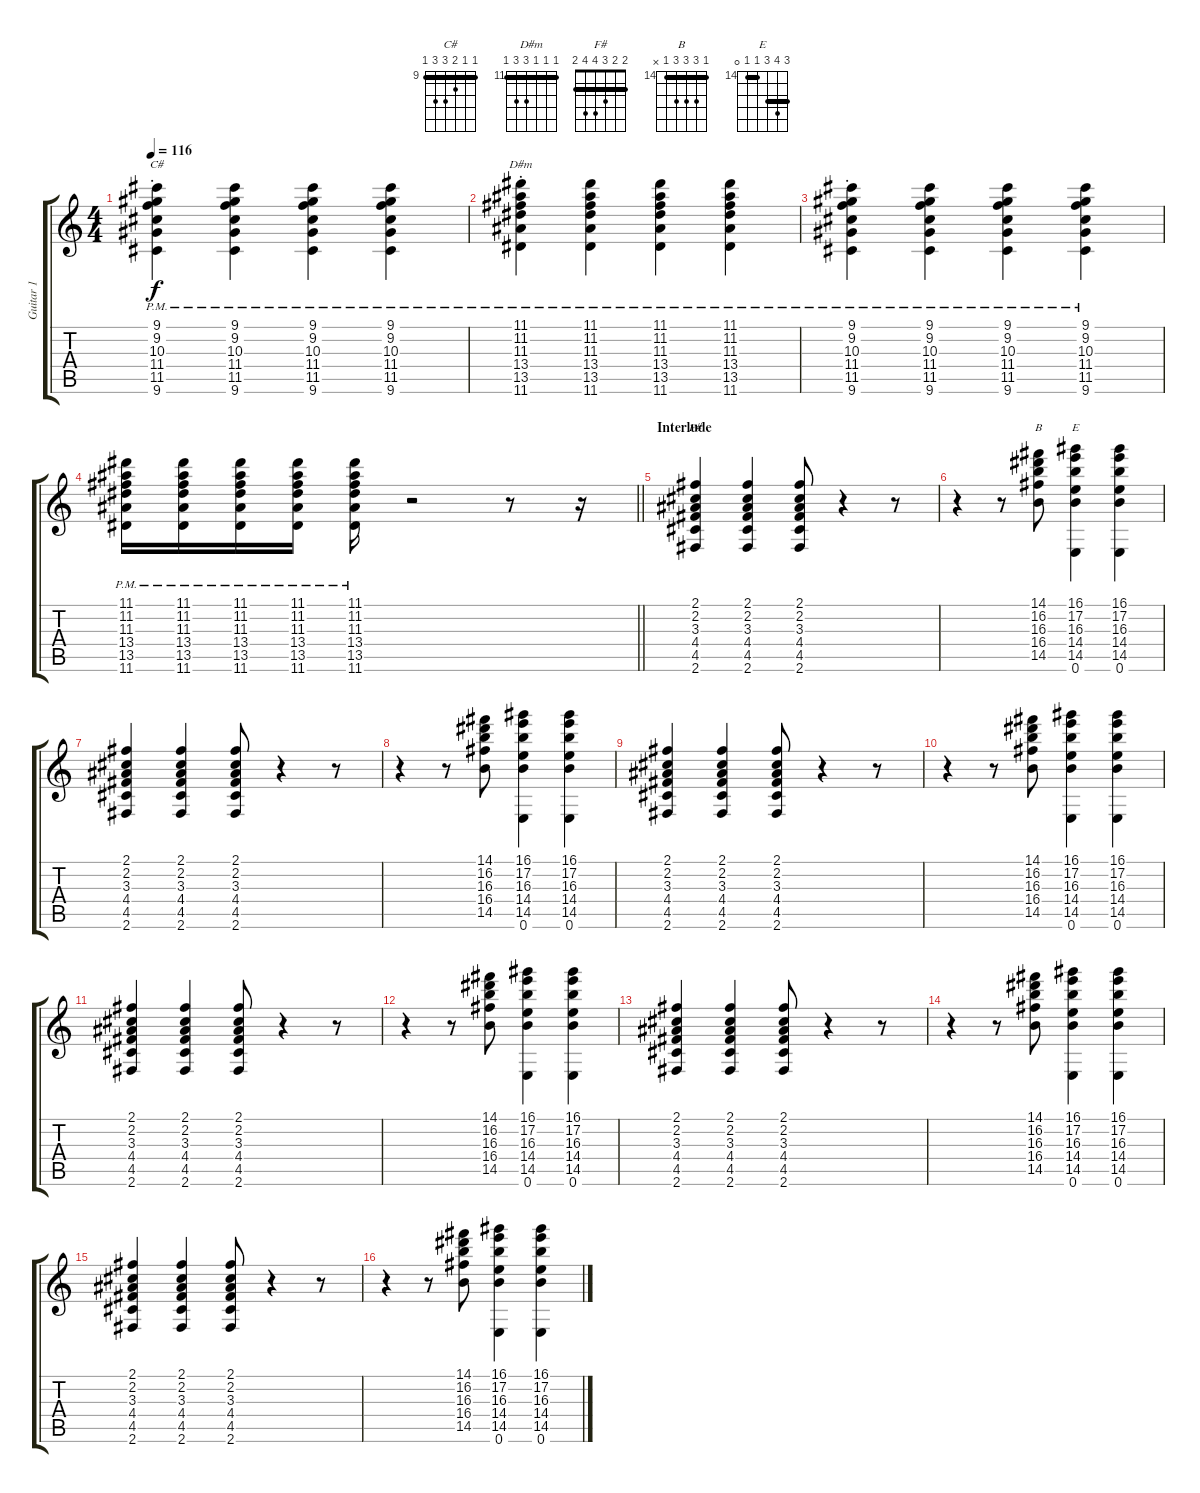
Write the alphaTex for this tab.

\track ("Guitar 1" "Guitar 1") {instrument electricguitarclean}
\staff {score tabs}
\tuning (E4 B3 G3 D3 A2 E2) {hide}
\chord ("C#" 9 9 10 11 11 9) {firstfret 9 barre 9}
\chord ("D#m" 11 11 11 13 13 11) {firstfret 11 barre 11}
\chord ("F#" 2 2 3 4 4 2) {barre 2}
\chord ("B" 14 16 16 16 14 x) {firstfret 14 barre 14}
\chord ("E" 16 17 16 14 14 0) {firstfret 14 barre (14 16)}
\ts (4 4)
\tempo 116
\clef g2
\ks c
(9.1{pm} 9.2{pm} 10.3{pm st} 11.4{pm} 11.5{pm} 9.6{pm}).4{ch "C#" dy f} (9.1{pm} 9.2{pm} 10.3{pm} 11.4{pm} 11.5{pm} 9.6{pm}).4 (9.1{pm} 9.2{pm} 10.3{pm} 11.4{pm} 11.5{pm} 9.6{pm}).4 (9.1{pm} 9.2{pm} 10.3{pm} 11.4{pm} 11.5{pm} 9.6{pm}).4 |
(11.1{pm st} 11.2{pm st} 11.3{pm st} 13.4{pm st} 13.5{pm st} 11.6{pm st}).4{ch "D#m"} (11.1{pm} 11.2{pm} 11.3{pm} 13.4{pm} 13.5{pm} 11.6{pm}).4 (11.1{pm} 11.2{pm} 11.3{pm} 13.4{pm} 13.5{pm} 11.6{pm}).4 (11.1{pm} 11.2{pm} 11.3{pm} 13.4{pm} 13.5{pm} 11.6{pm}).4 |
(9.1{pm} 9.2{pm} 10.3{pm st} 11.4{pm} 11.5{pm} 9.6{pm}).4 (9.1{pm} 9.2{pm} 10.3{pm} 11.4{pm} 11.5{pm} 9.6{pm}).4 (9.1{pm} 9.2{pm} 10.3{pm} 11.4{pm} 11.5{pm} 9.6{pm}).4 (9.1{pm} 9.2{pm} 10.3{pm} 11.4{pm} 11.5{pm} 9.6{pm}).4 |
\barLineRight lightlight
(11.1{pm} 11.2{pm} 11.3{pm} 13.4{pm} 13.5{pm} 11.6{pm}).16 (11.1{pm} 11.2{pm} 11.3{pm} 13.4{pm} 13.5{pm} 11.6{pm}).16 (11.1{pm} 11.2{pm} 11.3{pm} 13.4{pm} 13.5{pm} 11.6{pm}).16 (11.1{pm} 11.2{pm} 11.3{pm} 13.4{pm} 13.5{pm} 11.6{pm}).16 (11.1{pm} 11.2{pm} 11.3{pm} 13.4{pm} 13.5{pm} 11.6{pm}).16 r.2 r.8 r.16 |
\section ("" "Interlude")
(2.1 2.2 3.3 4.4 4.5 2.6).4{ch "F#"} (2.1 2.2 3.3 4.4 4.5 2.6).4 (2.1 2.2 3.3 4.4 4.5 2.6).8 r.4 r.8 |
r.4 r.8 (14.1 16.2 16.3 16.4 14.5).8{ch "B"} (16.1 17.2 16.3 14.4 14.5 0.6).4{ch "E"} (16.1 17.2 16.3 14.4 14.5 0.6).4 |
(2.1 2.2 3.3 4.4 4.5 2.6).4 (2.1 2.2 3.3 4.4 4.5 2.6).4 (2.1 2.2 3.3 4.4 4.5 2.6).8 r.4 r.8 |
r.4 r.8 (14.1 16.2 16.3 16.4 14.5).8 (16.1 17.2 16.3 14.4 14.5 0.6).4 (16.1 17.2 16.3 14.4 14.5 0.6).4 |
(2.1 2.2 3.3 4.4 4.5 2.6).4 (2.1 2.2 3.3 4.4 4.5 2.6).4 (2.1 2.2 3.3 4.4 4.5 2.6).8 r.4 r.8 |
r.4 r.8 (14.1 16.2 16.3 16.4 14.5).8 (16.1 17.2 16.3 14.4 14.5 0.6).4 (16.1 17.2 16.3 14.4 14.5 0.6).4 |
(2.1 2.2 3.3 4.4 4.5 2.6).4 (2.1 2.2 3.3 4.4 4.5 2.6).4 (2.1 2.2 3.3 4.4 4.5 2.6).8 r.4 r.8 |
r.4 r.8 (14.1 16.2 16.3 16.4 14.5).8 (16.1 17.2 16.3 14.4 14.5 0.6).4 (16.1 17.2 16.3 14.4 14.5 0.6).4 |
(2.1 2.2 3.3 4.4 4.5 2.6).4 (2.1 2.2 3.3 4.4 4.5 2.6).4 (2.1 2.2 3.3 4.4 4.5 2.6).8 r.4 r.8 |
r.4 r.8 (14.1 16.2 16.3 16.4 14.5).8 (16.1 17.2 16.3 14.4 14.5 0.6).4 (16.1 17.2 16.3 14.4 14.5 0.6).4 |
(2.1 2.2 3.3 4.4 4.5 2.6).4 (2.1 2.2 3.3 4.4 4.5 2.6).4 (2.1 2.2 3.3 4.4 4.5 2.6).8 r.4 r.8 |
r.4 r.8 (14.1 16.2 16.3 16.4 14.5).8 (16.1 17.2 16.3 14.4 14.5 0.6).4 (16.1 17.2 16.3 14.4 14.5 0.6).4
